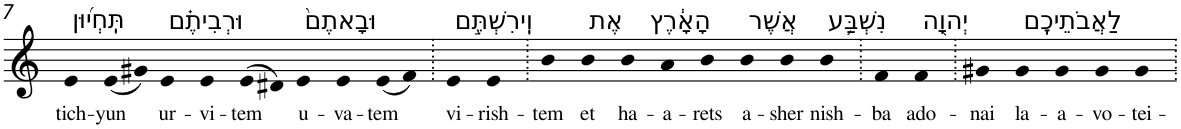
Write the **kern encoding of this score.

**kern	**text
*part1	*part1
*staff1	*staff1
*I"Piano	*
*I'Pno	*
!!LO:PB:g=z
*clefG2	*
*k[]	*
=7	=7
!LO:TX:a:t=תִּֽחְי֜וּן	!
!	!LO:LY:b
4e	tich-
!	!LO:LY:b
(8e	-yun
8g#X)	.
!LO:TX:a:t=וּרְבִיתֶ֗ם	!
!	!LO:LY:b
4e	ur-
!	!LO:LY:b
4e	-vi-
!	!LO:LY:b
(>8e	-tem
8d#X)	.
!LO:TX:a:t=וּבָאתֶם֙	!
!	!LO:LY:b
4e	u-
!	!LO:LY:b
4e	-va-
!	!LO:LY:b
(8e	-tem
8f)	.
=8.	=8.
!LO:TX:a:t=וִֽירִשְׁתֶּ֣ם	!
!	!LO:LY:b
4e	vi-
!	!LO:LY:b
4e	-rish-
=9.	=9.
!	!LO:LY:b
4b	-tem
!LO:TX:a:t=אֶת	!
!	!LO:LY:b
4b	et
!LO:TX:a:t=הָאָ֔רֶץ	!
!	!LO:LY:b
4b	ha-
!	!LO:LY:b
4a	-a-
!	!LO:LY:b
4b	-rets
!LO:TX:a:t=אֲשֶׁר	!
!	!LO:LY:b
4b	a-
!	!LO:LY:b
4b	-sher
!LO:TX:a:t=נִשְׁבַּ֥ע	!
!	!LO:LY:b
4b	nish-
=10.	=10.
!	!LO:LY:b
4f	-ba
!LO:TX:a:t=יְהוָ֖ה	!
!	!LO:LY:b
4f	ado-
=11.	=11.
!	!LO:LY:b
4g#X	-nai
!LO:TX:a:t=לַאֲבֹתֵיכֶֽם	!
!	!LO:LY:b
4g#	la-
!	!LO:LY:b
4g#	-a-
!	!LO:LY:b
4g#	-vo-
!	!LO:LY:b
4g#	-tei-
=.	=.
*-	*-
